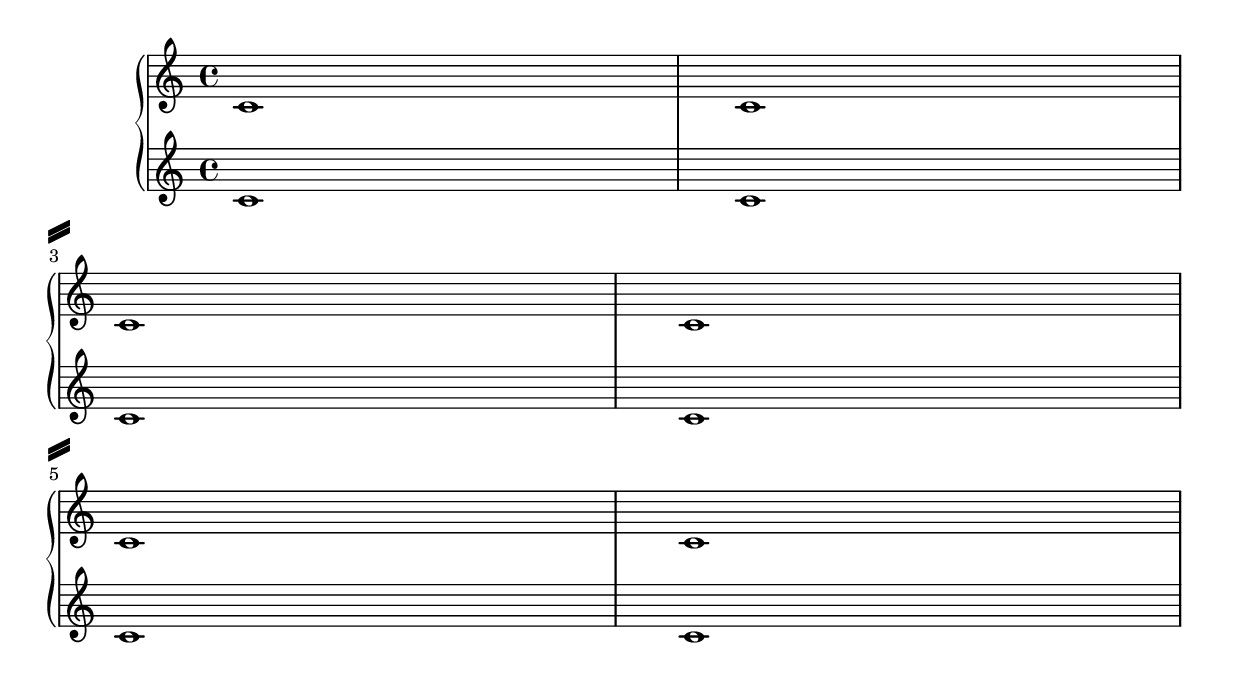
%% Do not edit this file; it is automatically
%% generated from LSR http://lsr.dsi.unimi.it
%% This file is in the public domain.
\version "2.13.16"

\header {
  lsrtags = "tweaks-and-overrides, paper-and-layout"

  texidoc = "
System separators can be inserted between systems.  Any markup can be
used, but @code{\\slashSeparator} has been provided as a sensible
default.

"
  doctitle = "Setting system separators"
} % begin verbatim

\paper {
  system-separator-markup = \slashSeparator
}

notes = \relative c' {
  c1 | c \break
  c1 | c \break
  c1 | c
}

\book {
  \score {
    \new GrandStaff <<
      \new Staff \notes
      \new Staff \notes
    >>
  }
}

